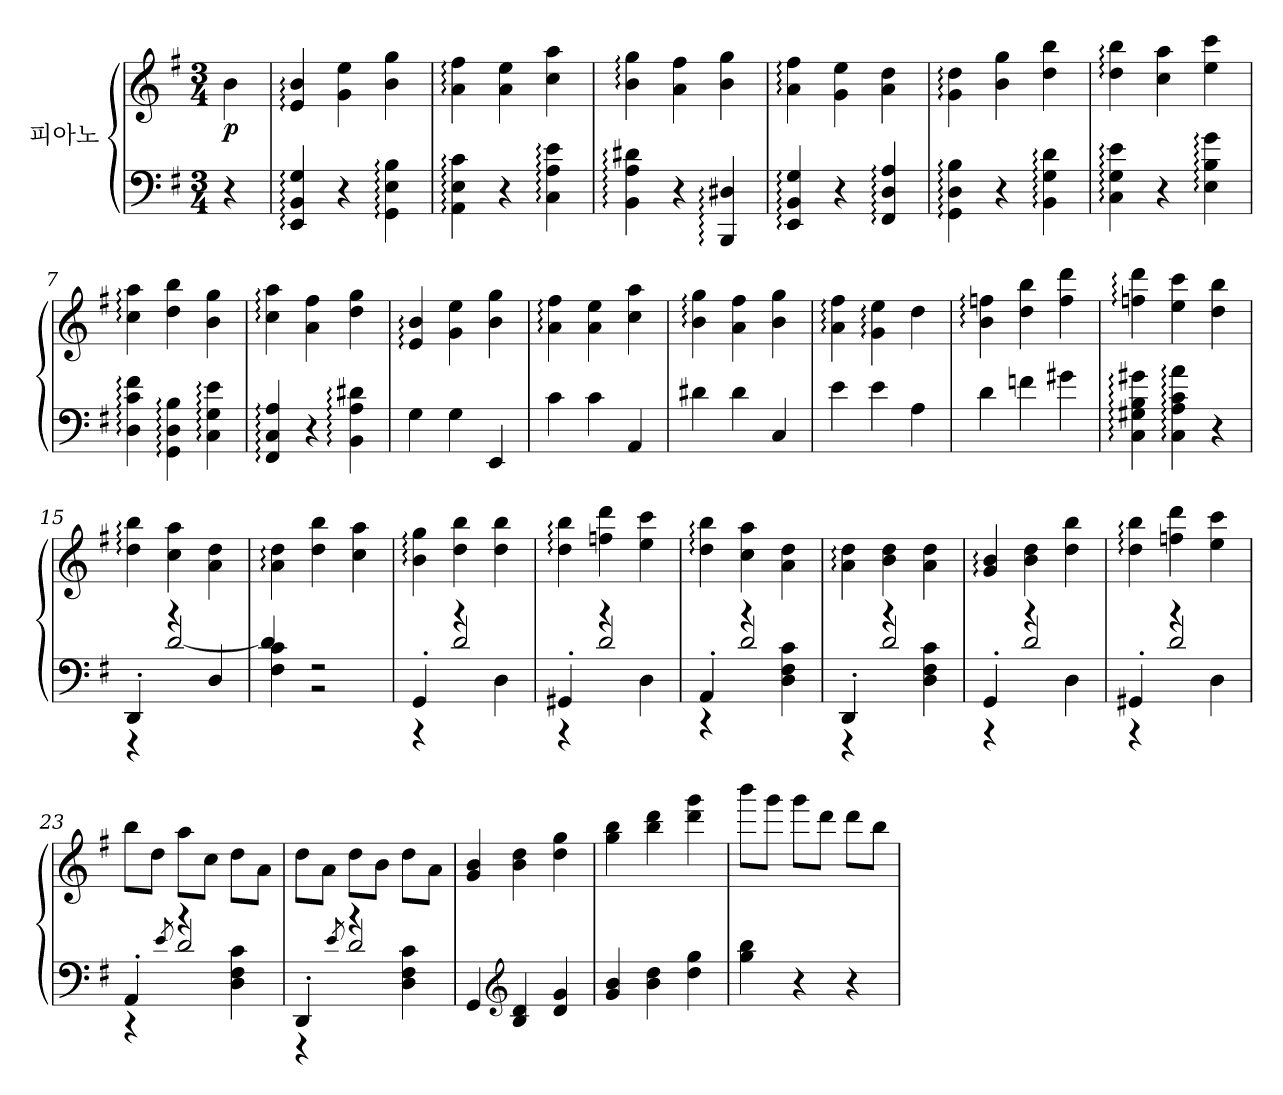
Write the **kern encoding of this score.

**kern	**kern	**dynam
*part1	*part1	*part1
*staff2	*staff1	*staff1/2
*I"피아노	*	*
*clefF4	*clefG2	*
*k[f#]	*k[f#]	*
*M3/4	*M3/4	*
*MM184	*MM184	*
=	=	=
!	!	!LO:DY:b
4r	4b\	p
=1	=1	=1
4EE/: 4BB/: 4G/:	4e/: 4b/:	.
4r	4g\ 4ee\	.
4GG\: 4E\: 4B\:	4b\ 4gg\	.
=2	=2	=2
4AA\: 4E\: 4c\:	4a\: 4ff#\:	.
4r	4a\ 4ee\	.
4C\: 4A\: 4e\:	4cc\ 4aa\	.
=3	=3	=3
4BB\: 4A\: 4d#X\:	4b\: 4gg\:	.
4r	4a\ 4ff#\	.
4BBB/: 4D#X/:	4b\ 4gg\	.
=4	=4	=4
4EE/: 4BB/: 4G/:	4a\: 4ff#\:	.
4r	4g\ 4ee\	.
4FF#/: 4D/: 4A/:	4a\ 4dd\	.
=5	=5	=5
4GG\: 4D\: 4B\:	4g\: 4dd\:	.
4r	4b\ 4gg\	.
4BB\: 4G\: 4d\:	4dd\ 4bb\	.
=6	=6	=6
4C\: 4G\: 4e\:	4dd\: 4bb\:	.
4r	4cc\ 4aa\	.
4E\: 4B\: 4g\:	4ee\ 4ccc\	.
=7	=7	=7
4D\: 4c\: 4f#\:	4cc\: 4aa\:	.
4GG\: 4D\: 4B\:	4dd\ 4bb\	.
4C\: 4G\: 4e\:	4b\ 4gg\	.
=8	=8	=8
4FF#/: 4C/: 4A/:	4cc\: 4aa\:	.
4r	4a\ 4ff#\	.
4BB\: 4A\: 4d#X\:	4dd\ 4gg\	.
!!LO:LB:g=z
=9	=9	=9
4G\	4e/: 4b/:	.
4G\	4g\ 4ee\	.
4EE/	4b\ 4gg\	.
=10	=10	=10
4c\	4a\: 4ff#\:	.
4c\	4a\ 4ee\	.
4AA/	4cc\ 4aa\	.
=11	=11	=11
4d#X\	4b\: 4gg\:	.
4d#\	4a\ 4ff#\	.
4C/	4b\ 4gg\	.
=12	=12	=12
4e\	4a\: 4ff#\:	.
4e\	4g\: 4ee\:	.
4A\	4dd\	.
=13	=13	=13
4d\	4b\: 4ffn\:	.
4fn\	4dd\ 4bb\	.
4g#X\	4ff\ 4ddd\	.
=14	=14	=14
4C\: 4G#X\: 4B\: 4g#X\:	4ffn\: 4ddd\:	.
4C\: 4A\: 4c\: 4a\:	4ee\ 4ccc\	.
4r	4dd\ 4bb\	.
=15	=15	=15
*^	*	*
4DD'/	4r	4dd\: 4bb\:	.
4r	[2d/	4cc\ 4aa\	.
4D/	.	4a\ 4dd\	.
=16	=16	=16	=16
4F#\ 4c\	4d/]	4a\: 4dd\:	.
2r	2r	4dd\ 4bb\	.
.	.	4cc\ 4aa\	.
!!LO:LB:g=z
=17	=17	=17	=17
4GG'/	4r	4b\: 4gg\:	.
4r	2d/	4dd\ 4bb\	.
4D\	.	4dd\ 4bb\	.
=18	=18	=18	=18
4GG#X'/	4r	4dd\: 4bb\:	.
4r	2d/	4ffn\ 4ddd\	.
4D\	.	4ee\ 4ccc\	.
=19	=19	=19	=19
4AA'/	4r	4dd\: 4bb\:	.
4r	2d/	4cc\ 4aa\	.
4D\ 4F#\ 4c\	.	4a\ 4dd\	.
=20	=20	=20	=20
4DD'/	4r	4a\: 4dd\:	.
4r	2d/	4b\ 4dd\	.
4D\ 4F#\ 4c\	.	4a\ 4dd\	.
=21	=21	=21	=21
4GG'/	4r	4g/: 4b/:	.
4r	2d/	4b\ 4dd\	.
4D\	.	4dd\ 4bb\	.
=22	=22	=22	=22
4GG#X'/	4r	4dd\: 4bb\:	.
4r	2d/	4ffn\ 4ddd\	.
4D\	.	4ee\ 4ccc\	.
=23	=23	=23	=23
4AA'/	4r	8bb\L	.
.	.	8dd\J	.
.	8qe/	.	.
4r	2d/	8aa\L	.
.	.	8cc\J	.
4D\ 4F#\ 4c\	.	8dd\L	.
.	.	8a\J	.
=24	=24	=24	=24
4DD'/	4r	8dd\L	.
.	.	8a\J	.
.	8qe/	.	.
4r	2d/	8dd\L	.
.	.	8b\J	.
4D\ 4F#\ 4c\	.	8dd\L	.
.	.	8a\J	.
*v	*v	*	*
!!LO:LB:g=z
=25	=25	=25
4GG/	4g/ 4b/	.
*clefG2	*	*
4B/ 4d/	4b\ 4dd\	.
4d/ 4g/	4dd\ 4gg\	.
=26	=26	=26
4g/ 4b/	4gg\ 4bb\	.
4b\ 4dd\	4bb\ 4ddd\	.
4dd\ 4gg\	4ddd\ 4ggg\	.
=27	=27	=27
4gg\ 4bb\	8bbb\L	.
.	8ggg\J	.
4r	8ggg\L	.
.	8ddd\J	.
4r	8ddd\L	.
.	8bb\J	.
=	=	=
*-	*-	*-
